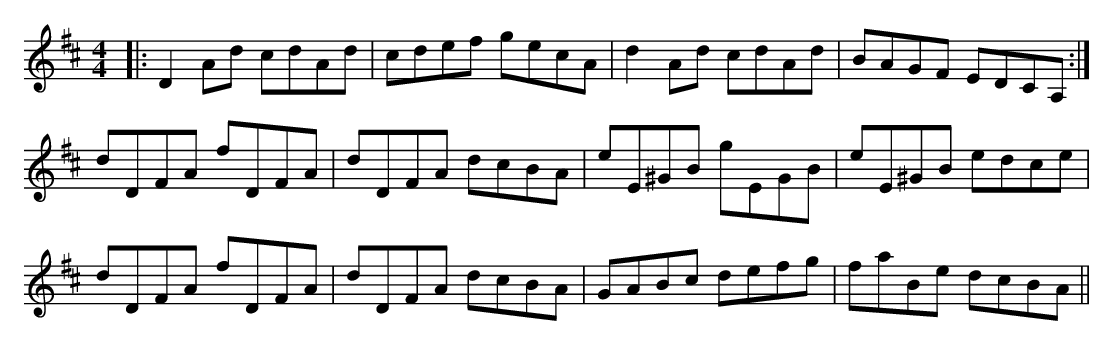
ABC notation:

X:1
M:4/4
K:D
|:D2 Ad cdAd|cdef gecA|d2 Ad cdAd|BAGF EDCA,:|
dDFA fDFA|dDFA dcBA|eE^GB gEGB|eE^GB edce|
dDFA fDFA|dDFA dcBA|GABc defg|faBe dcBA||
